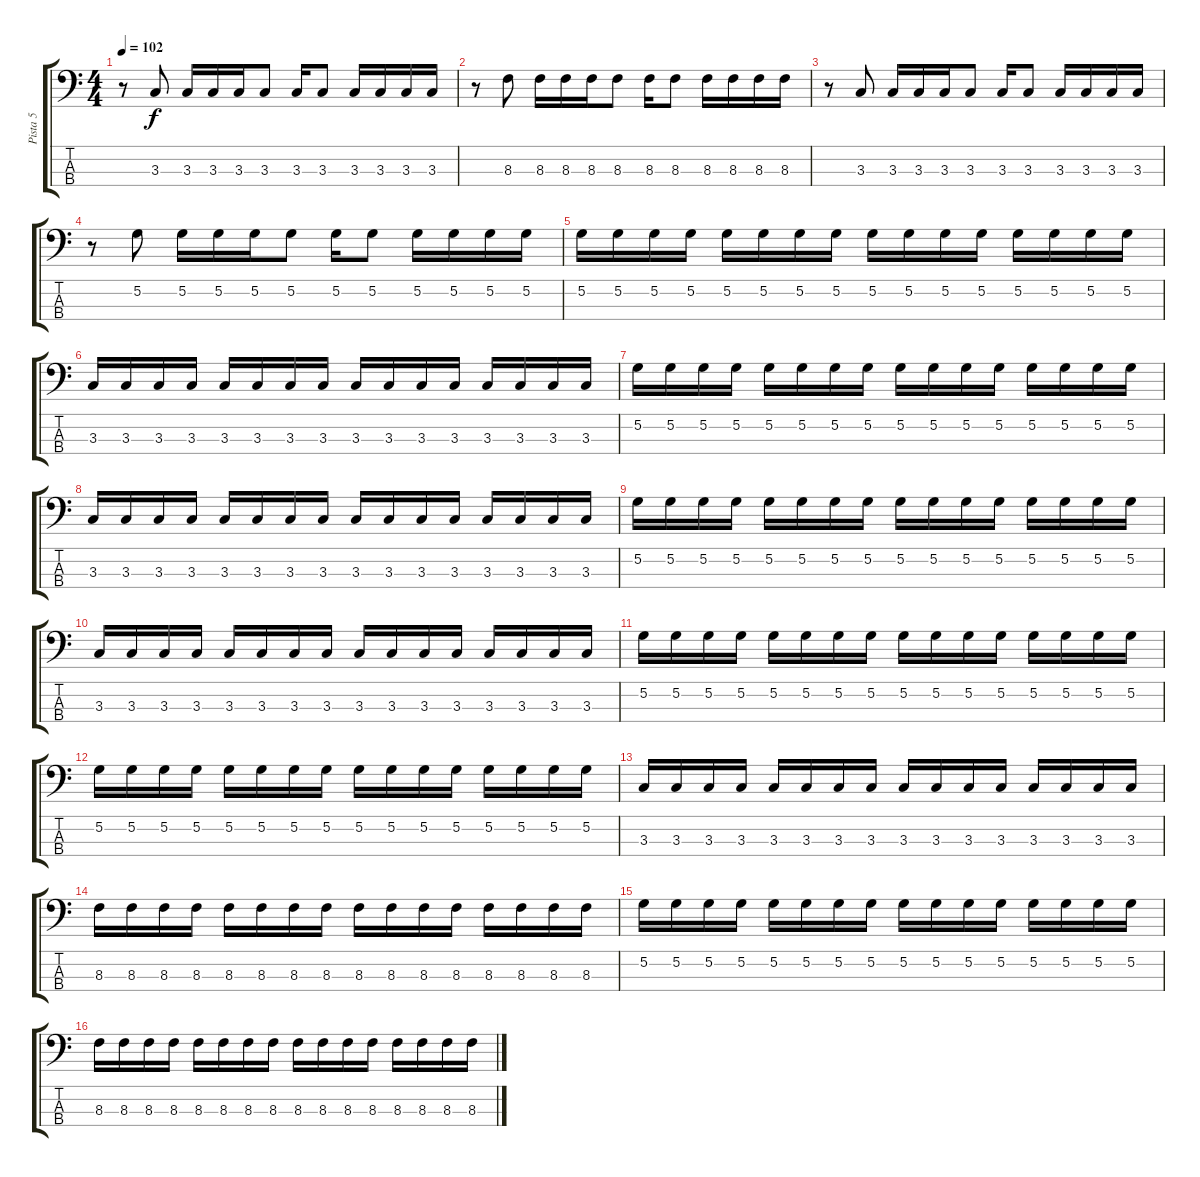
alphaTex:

\track ("Pista 5" "Pista 5") {instrument electricbasspick}
\staff {score tabs}
\tuning (G2 D2 A1 E1) {hide}
\ts (4 4)
\tempo 102
\clef f4
\ks c
r.8{dy f} 3.3.8 3.3.16 3.3.16 3.3.16 3.3.8 3.3.16 3.3.8 3.3.16 3.3.16 3.3.16 3.3.16 |
r.8 8.3.8 8.3.16 8.3.16 8.3.16 8.3.8 8.3.16 8.3.8 8.3.16 8.3.16 8.3.16 8.3.16 |
r.8 3.3.8 3.3.16 3.3.16 3.3.16 3.3.8 3.3.16 3.3.8 3.3.16 3.3.16 3.3.16 3.3.16 |
r.8 5.2.8 5.2.16 5.2.16 5.2.16 5.2.8 5.2.16 5.2.8 5.2.16 5.2.16 5.2.16 5.2.16 |
5.2.16 5.2.16 5.2.16 5.2.16 5.2.16 5.2.16 5.2.16 5.2.16 5.2.16 5.2.16 5.2.16 5.2.16 5.2.16 5.2.16 5.2.16 5.2.16 |
3.3.16 3.3.16 3.3.16 3.3.16 3.3.16 3.3.16 3.3.16 3.3.16 3.3.16 3.3.16 3.3.16 3.3.16 3.3.16 3.3.16 3.3.16 3.3.16 |
5.2.16 5.2.16 5.2.16 5.2.16 5.2.16 5.2.16 5.2.16 5.2.16 5.2.16 5.2.16 5.2.16 5.2.16 5.2.16 5.2.16 5.2.16 5.2.16 |
3.3.16 3.3.16 3.3.16 3.3.16 3.3.16 3.3.16 3.3.16 3.3.16 3.3.16 3.3.16 3.3.16 3.3.16 3.3.16 3.3.16 3.3.16 3.3.16 |
5.2.16 5.2.16 5.2.16 5.2.16 5.2.16 5.2.16 5.2.16 5.2.16 5.2.16 5.2.16 5.2.16 5.2.16 5.2.16 5.2.16 5.2.16 5.2.16 |
3.3.16 3.3.16 3.3.16 3.3.16 3.3.16 3.3.16 3.3.16 3.3.16 3.3.16 3.3.16 3.3.16 3.3.16 3.3.16 3.3.16 3.3.16 3.3.16 |
5.2.16 5.2.16 5.2.16 5.2.16 5.2.16 5.2.16 5.2.16 5.2.16 5.2.16 5.2.16 5.2.16 5.2.16 5.2.16 5.2.16 5.2.16 5.2.16 |
5.2.16 5.2.16 5.2.16 5.2.16 5.2.16 5.2.16 5.2.16 5.2.16 5.2.16 5.2.16 5.2.16 5.2.16 5.2.16 5.2.16 5.2.16 5.2.16 |
3.3.16 3.3.16 3.3.16 3.3.16 3.3.16 3.3.16 3.3.16 3.3.16 3.3.16 3.3.16 3.3.16 3.3.16 3.3.16 3.3.16 3.3.16 3.3.16 |
8.3.16 8.3.16 8.3.16 8.3.16 8.3.16 8.3.16 8.3.16 8.3.16 8.3.16 8.3.16 8.3.16 8.3.16 8.3.16 8.3.16 8.3.16 8.3.16 |
5.2.16 5.2.16 5.2.16 5.2.16 5.2.16 5.2.16 5.2.16 5.2.16 5.2.16 5.2.16 5.2.16 5.2.16 5.2.16 5.2.16 5.2.16 5.2.16 |
8.3.16 8.3.16 8.3.16 8.3.16 8.3.16 8.3.16 8.3.16 8.3.16 8.3.16 8.3.16 8.3.16 8.3.16 8.3.16 8.3.16 8.3.16 8.3.16
